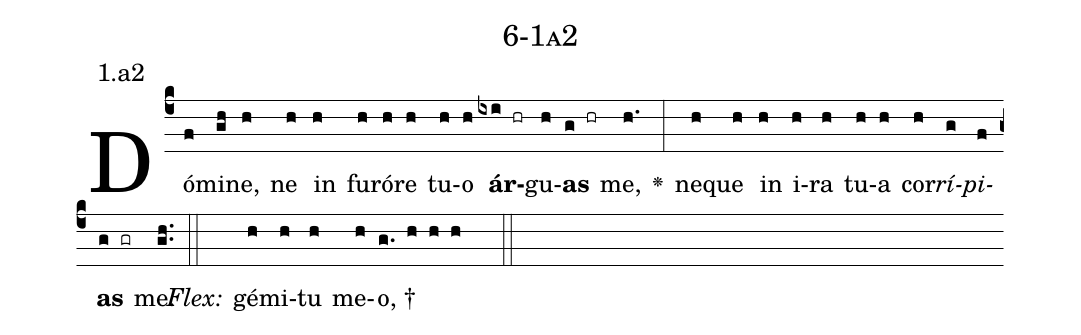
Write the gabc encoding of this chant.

name: 6-1a2;
annotation: 1.a2;
%%
(c4)Dó(f)mi(gh)ne,(h) ne(h) in(h) fu(h)ró(h)re(h) tu(h)o(h) <b>ár</b>(ixi hr)gu(h)<b>as</b>(g hr) me,(h.) <v>\greheightstar</v>(:) ne(h)que(h) in(h) i(h)ra(h) tu(h)a(h) cor(h)<i>rí</i>(g)<i>pi</i>(f)<b>as</b>(g gr) me.(gh..) (::)
<i>Flex:</i>()  gé(h)mi(h)tu(h) me(h)o, †(g. h h h  ::)

%E(h) u(h) o(g) u(f) a(g) e.(gh..) (::)
